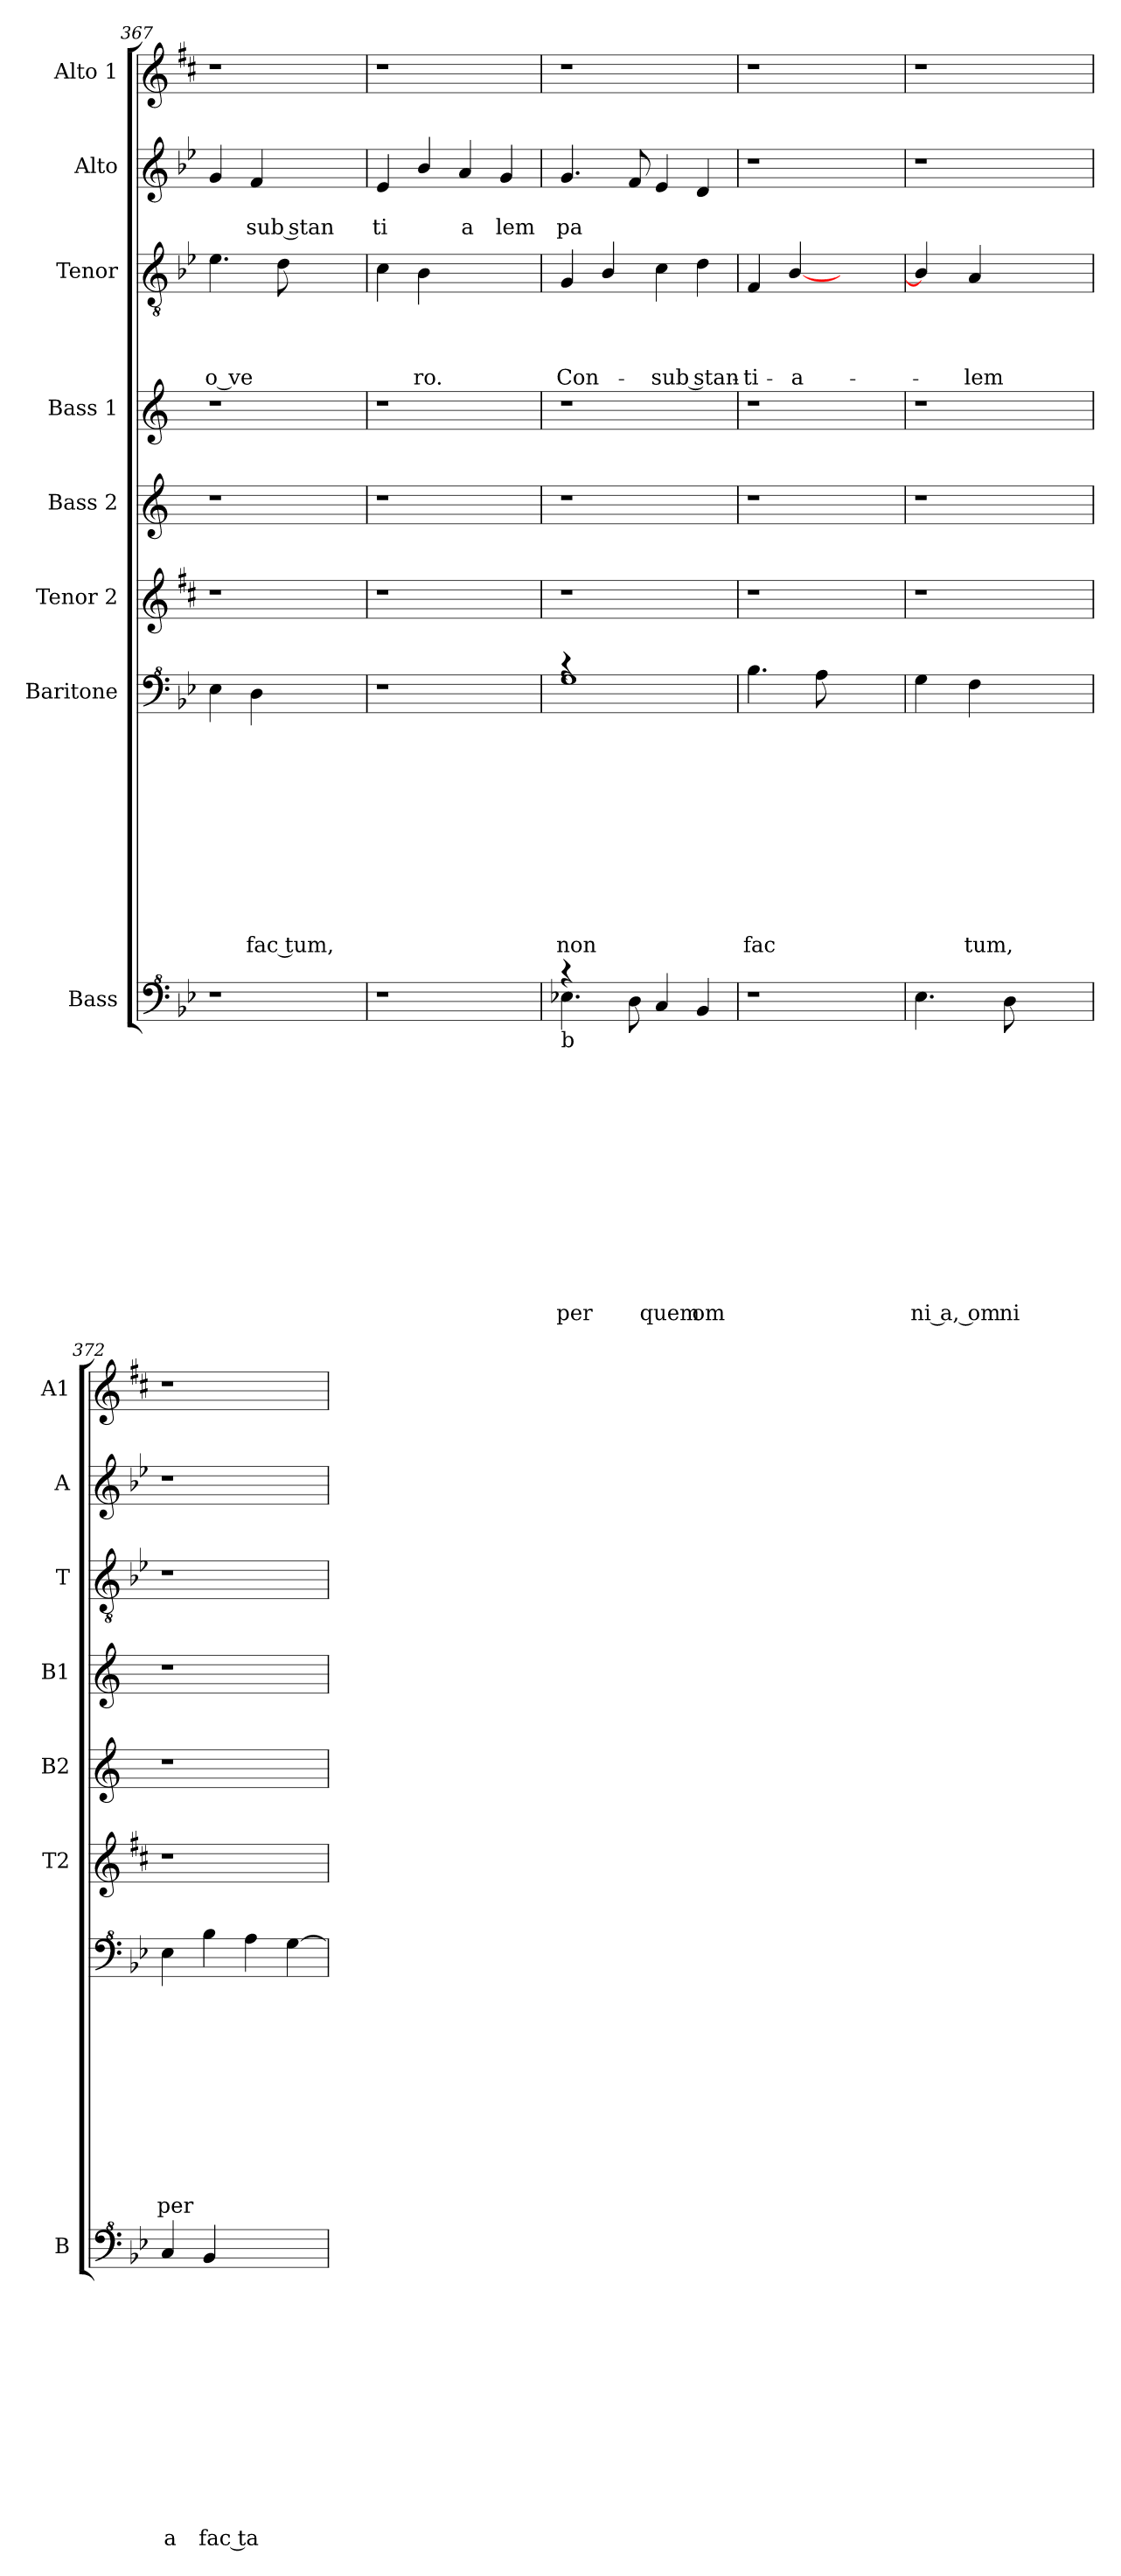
**kern	**text	**text	**text	**text	**text	**text	**text	**text	**text	**text	**text	**text	**text	**kern	**text	**text	**text	**text	**text	**text	**text	**text	**text	**text	**text	**kern	**kern	**kern	**kern	**text	**text	**text	**text	**kern	**text	**text	**kern
*part8	*part8	*part8	*part8	*part8	*part8	*part8	*part8	*part8	*part8	*part8	*part8	*part8	*part8	*part7	*part7	*part7	*part7	*part7	*part7	*part7	*part7	*part7	*part7	*part7	*part7	*part6	*part5	*part4	*part3	*part3	*part3	*part3	*part3	*part2	*part2	*part2	*part1
*staff8	*staff8	*staff8	*staff8	*staff8	*staff8	*staff8	*staff8	*staff8	*staff8	*staff8	*staff8	*staff8	*staff8	*staff7	*staff7	*staff7	*staff7	*staff7	*staff7	*staff7	*staff7	*staff7	*staff7	*staff7	*staff7	*staff6	*staff5	*staff4	*staff3	*staff3	*staff3	*staff3	*staff3	*staff2	*staff2	*staff2	*staff1
*I"Bass	*	*	*	*	*	*	*	*	*	*	*	*	*	*I"Baritone	*	*	*	*	*	*	*	*	*	*	*	*I"Tenor 2	*I"Bass 2	*I"Bass 1	*I"Tenor	*	*	*	*	*I"Alto	*	*	*I"Alto 1
*I'B	*	*	*	*	*	*	*	*	*	*	*	*	*	*	*	*	*	*	*	*	*	*	*	*	*	*I'T2	*I'B2	*I'B1	*I'T	*	*	*	*	*I'A	*	*	*I'A1
*clefF^4	*	*	*	*	*	*	*	*	*	*	*	*	*	*clefF^4	*	*	*	*	*	*	*	*	*	*	*	*clefG2	*clefG2	*clefG2	*clefGv2	*	*	*	*	*clefG2	*	*	*clefG2
*	*	*	*	*	*	*	*	*	*	*	*	*	*	*	*	*	*	*	*	*	*	*	*	*	*	*ITrd1c2	*	*	*ITrd1c2	*	*	*	*	*ITrd1c2	*	*	*ITrd1c2
*k[b-e-]	*	*	*	*	*	*	*	*	*	*	*	*	*	*k[b-e-]	*	*	*	*	*	*	*	*	*	*	*	*k[]	*k[]	*k[]	*k[b-e-a-d-]	*	*	*	*	*k[b-e-a-d-]	*	*	*k[]
*B-:	*	*	*	*	*	*	*	*	*	*	*	*	*	*B-:	*	*	*	*	*	*	*	*	*	*	*	*C:	*C:	*C:	*A-:	*	*	*	*	*A-:	*	*	*C:
=367	=367	=367	=367	=367	=367	=367	=367	=367	=367	=367	=367	=367	=367	=367	=367	=367	=367	=367	=367	=367	=367	=367	=367	=367	=367	=367	=367	=367	=367	=367	=367	=367	=367	=367	=367	=367	=367
!	!	!	!	!	!	!	!	!	!	!	!	!	!	!	!	!	!	!	!	!	!	!	!	!	!	!	!	!	!	!	!	!	!LO:LY:b	!	!	!	!
1r	.	.	.	.	.	.	.	.	.	.	.	.	.	4e-\	.	.	.	.	.	.	.	.	.	.	.	1r	1r	1r	4.d-\	.	.	.	o ve	4f/	.	.	1r
!	!	!	!	!	!	!	!	!	!	!	!	!	!	!	!	!	!	!	!	!	!	!	!	!	!LO:LY:b	!	!	!	!	!	!	!	!	!	!	!LO:LY:b	!
.	.	.	.	.	.	.	.	.	.	.	.	.	.	4d\	.	.	.	.	.	.	.	.	.	.	fac tum,	.	.	.	.	.	.	.	.	4e-/	.	sub stan	.
.	.	.	.	.	.	.	.	.	.	.	.	.	.	.	.	.	.	.	.	.	.	.	.	.	.	.	.	.	8c\	.	.	.	.	.	.	.	.
.	.	.	.	.	.	.	.	.	.	.	.	.	.	2ryy	.	.	.	.	.	.	.	.	.	.	.	.	.	.	2ryy	.	.	.	.	2ryy	.	.	.
=368	=368	=368	=368	=368	=368	=368	=368	=368	=368	=368	=368	=368	=368	=368	=368	=368	=368	=368	=368	=368	=368	=368	=368	=368	=368	=368	=368	=368	=368	=368	=368	=368	=368	=368	=368	=368	=368
!	!	!	!	!	!	!	!	!	!	!	!	!	!	!	!	!	!	!	!	!	!	!	!	!	!	!	!	!	!	!	!	!	!	!	!	!LO:LY:b	!
1r	.	.	.	.	.	.	.	.	.	.	.	.	.	1r	.	.	.	.	.	.	.	.	.	.	.	1r	1r	1r	4B-\	.	.	.	.	4d-/	.	ti	1r
!	!	!	!	!	!	!	!	!	!	!	!	!	!	!	!	!	!	!	!	!	!	!	!	!	!	!	!	!	!	!	!	!	!LO:LY:b	!	!	!	!
.	.	.	.	.	.	.	.	.	.	.	.	.	.	.	.	.	.	.	.	.	.	.	.	.	.	.	.	.	4A-\	.	.	.	ro.	4a-/	.	.	.
!	!	!	!	!	!	!	!	!	!	!	!	!	!	!	!	!	!	!	!	!	!	!	!	!	!	!	!	!	!	!	!	!	!	!	!	!LO:LY:b	!
.	.	.	.	.	.	.	.	.	.	.	.	.	.	.	.	.	.	.	.	.	.	.	.	.	.	.	.	.	2ryy	.	.	.	.	4g/	.	a	.
!	!	!	!	!	!	!	!	!	!	!	!	!	!	!	!	!	!	!	!	!	!	!	!	!	!	!	!	!	!	!	!	!	!	!	!	!LO:LY:b	!
.	.	.	.	.	.	.	.	.	.	.	.	.	.	.	.	.	.	.	.	.	.	.	.	.	.	.	.	.	.	.	.	.	.	4f/	.	lem	.
!!LO:LB:g=z
=369	=369	=369	=369	=369	=369	=369	=369	=369	=369	=369	=369	=369	=369	=369	=369	=369	=369	=369	=369	=369	=369	=369	=369	=369	=369	=369	=369	=369	=369	=369	=369	=369	=369	=369	=369	=369	=369
*^	*	*	*	*	*	*	*	*	*	*	*	*	*	*	*	*	*	*	*	*	*	*	*	*	*	*	*	*	*	*	*	*	*	*	*	*	*
!	!	!	!	!	!	!	!	!	!	!	!	!	!	!	!LO:TX:b:t=b	!	!	!	!	!	!	!	!	!	!	!	!	!	!	!	!	!	!	!	!	!	!	!
!	!	!	!	!	!	!	!	!	!	!	!	!	!	!	!LO:TX:b:t=b	!	!	!	!	!	!	!	!	!	!	!	!	!	!	!	!	!	!	!	!	!	!	!
!LO:TX:b:t=b	!	!	!	!	!	!	!	!	!	!	!	!	!	!	!	!	!	!	!	!	!	!	!	!	!	!	!	!	!	!	!	!	!	!	!	!	!	!
!	!	!	!	!	!	!	!	!	!	!	!	!	!	!LO:LY:b	!	!	!	!	!	!	!	!	!	!	!	!LO:LY:b	!	!	!	!	!	!	!	!LO:LY:b	!	!	!LO:LY:b	!
*	*	*	*	*	*	*	*	*	*	*	*	*	*	*	*^	*	*	*	*	*	*	*	*	*	*	*	*	*	*	*	*	*	*	*	*	*	*	*
4rcc	4.e-X\	.	.	.	.	.	.	.	.	.	.	.	.	per	4rcc	1g	.	.	.	.	.	.	.	.	.	.	non	1r	1r	1r	4F/	.	.	.	Con-	4.f/	.	pa	1r
2.ryy	.	.	.	.	.	.	.	.	.	.	.	.	.	.	2.ryy	.	.	.	.	.	.	.	.	.	.	.	.	.	.	.	4A-/	.	.	.	.	.	.	.	.
.	8d\	.	.	.	.	.	.	.	.	.	.	.	.	.	.	.	.	.	.	.	.	.	.	.	.	.	.	.	.	.	.	.	.	.	.	8e-/	.	.	.
!	!	!	!	!	!	!	!	!	!	!	!	!	!	!LO:LY:b	!	!	!	!	!	!	!	!	!	!	!	!	!	!	!	!	!	!	!	!	!LO:LY:b	!	!	!	!
.	4c/	.	.	.	.	.	.	.	.	.	.	.	.	quem	.	.	.	.	.	.	.	.	.	.	.	.	.	.	.	.	4B-\	.	.	.	-sub stan-	4d-/	.	.	.
!	!	!	!	!	!	!	!	!	!	!	!	!	!	!LO:LY:b	!	!	!	!	!	!	!	!	!	!	!	!	!	!	!	!	!	!	!	!	!	!	!	!	!
.	4B-/	.	.	.	.	.	.	.	.	.	.	.	.	om	.	.	.	.	.	.	.	.	.	.	.	.	.	.	.	.	4c\	.	.	.	.	4c/	.	.	.
*	*	*	*	*	*	*	*	*	*	*	*	*	*	*	*v	*v	*	*	*	*	*	*	*	*	*	*	*	*	*	*	*	*	*	*	*	*	*	*	*
=370	=370	=370	=370	=370	=370	=370	=370	=370	=370	=370	=370	=370	=370	=370	=370	=370	=370	=370	=370	=370	=370	=370	=370	=370	=370	=370	=370	=370	=370	=370	=370	=370	=370	=370	=370	=370	=370	=370
!	!	!	!	!	!	!	!	!	!	!	!	!	!	!	!	!	!	!	!	!	!	!	!	!	!	!LO:LY:b:rj	!	!	!	!	!	!	!	!LO:LY:b	!	!	!	!
*v	*v	*	*	*	*	*	*	*	*	*	*	*	*	*	*	*	*	*	*	*	*	*	*	*	*	*	*	*	*	*	*	*	*	*	*	*	*	*
1r	.	.	.	.	.	.	.	.	.	.	.	.	.	4.b-\	.	.	.	.	.	.	.	.	.	.	fac	1r	1r	1r	4E-/	.	.	.	-ti-	1r	.	.	1r
!	!	!	!	!	!	!	!	!	!	!	!	!	!	!	!	!	!	!	!	!	!	!	!	!	!	!	!	!	!	!	!	!	!LO:LY:b	!	!	!	!
.	.	.	.	.	.	.	.	.	.	.	.	.	.	.	.	.	.	.	.	.	.	.	.	.	.	.	.	.	[<4A-/	.	.	.	-a-	.	.	.	.
.	.	.	.	.	.	.	.	.	.	.	.	.	.	8a\	.	.	.	.	.	.	.	.	.	.	.	.	.	.	.	.	.	.	.	.	.	.	.
.	.	.	.	.	.	.	.	.	.	.	.	.	.	2ryy	.	.	.	.	.	.	.	.	.	.	.	.	.	.	2ryy	.	.	.	.	.	.	.	.
=371	=371	=371	=371	=371	=371	=371	=371	=371	=371	=371	=371	=371	=371	=371	=371	=371	=371	=371	=371	=371	=371	=371	=371	=371	=371	=371	=371	=371	=371	=371	=371	=371	=371	=371	=371	=371	=371
!	!	!	!	!	!	!	!	!	!	!	!	!	!LO:LY:b:rj	!	!	!	!	!	!	!	!	!	!	!	!	!	!	!	!	!	!	!	!	!	!	!	!
4.e-\	.	.	.	.	.	.	.	.	.	.	.	.	ni a, om	4g\	.	.	.	.	.	.	.	.	.	.	.	1r	1r	1r	4A-/]	.	.	.	.	1r	.	.	1r
!	!	!	!	!	!	!	!	!	!	!	!	!	!	!	!	!	!	!	!	!	!	!	!	!	!LO:LY:b	!	!	!	!	!	!	!	!LO:LY:b	!	!	!	!
.	.	.	.	.	.	.	.	.	.	.	.	.	.	4f\	.	.	.	.	.	.	.	.	.	.	tum,	.	.	.	4G/	.	.	.	-lem	.	.	.	.
!	!	!	!	!	!	!	!	!	!	!	!	!	!LO:LY:b	!	!	!	!	!	!	!	!	!	!	!	!	!	!	!	!	!	!	!	!	!	!	!	!
8d\	.	.	.	.	.	.	.	.	.	.	.	.	ni	.	.	.	.	.	.	.	.	.	.	.	.	.	.	.	.	.	.	.	.	.	.	.	.
2ryy	.	.	.	.	.	.	.	.	.	.	.	.	.	2ryy	.	.	.	.	.	.	.	.	.	.	.	.	.	.	2ryy	.	.	.	.	.	.	.	.
=372	=372	=372	=372	=372	=372	=372	=372	=372	=372	=372	=372	=372	=372	=372	=372	=372	=372	=372	=372	=372	=372	=372	=372	=372	=372	=372	=372	=372	=372	=372	=372	=372	=372	=372	=372	=372	=372
!	!	!	!	!	!	!	!	!	!	!	!	!	!LO:LY:b	!	!	!	!	!	!	!	!	!	!	!	!LO:LY:b	!	!	!	!	!	!	!	!	!	!	!	!
4c/	.	.	.	.	.	.	.	.	.	.	.	.	a	4e-\	.	.	.	.	.	.	.	.	.	.	per	1r	1r	1r	1r	.	.	.	.	1r	.	.	1r
!	!	!	!	!	!	!	!	!	!	!	!	!	!LO:LY:b	!	!	!	!	!	!	!	!	!	!	!	!	!	!	!	!	!	!	!	!	!	!	!	!
4B-/	.	.	.	.	.	.	.	.	.	.	.	.	fac ta	4b-\	.	.	.	.	.	.	.	.	.	.	.	.	.	.	.	.	.	.	.	.	.	.	.
2ryy	.	.	.	.	.	.	.	.	.	.	.	.	.	4a\	.	.	.	.	.	.	.	.	.	.	.	.	.	.	.	.	.	.	.	.	.	.	.
.	.	.	.	.	.	.	.	.	.	.	.	.	.	[>4g\	.	.	.	.	.	.	.	.	.	.	.	.	.	.	.	.	.	.	.	.	.	.	.
=	=	=	=	=	=	=	=	=	=	=	=	=	=	=	=	=	=	=	=	=	=	=	=	=	=	=	=	=	=	=	=	=	=	=	=	=	=
*-	*-	*-	*-	*-	*-	*-	*-	*-	*-	*-	*-	*-	*-	*-	*-	*-	*-	*-	*-	*-	*-	*-	*-	*-	*-	*-	*-	*-	*-	*-	*-	*-	*-	*-	*-	*-	*-
